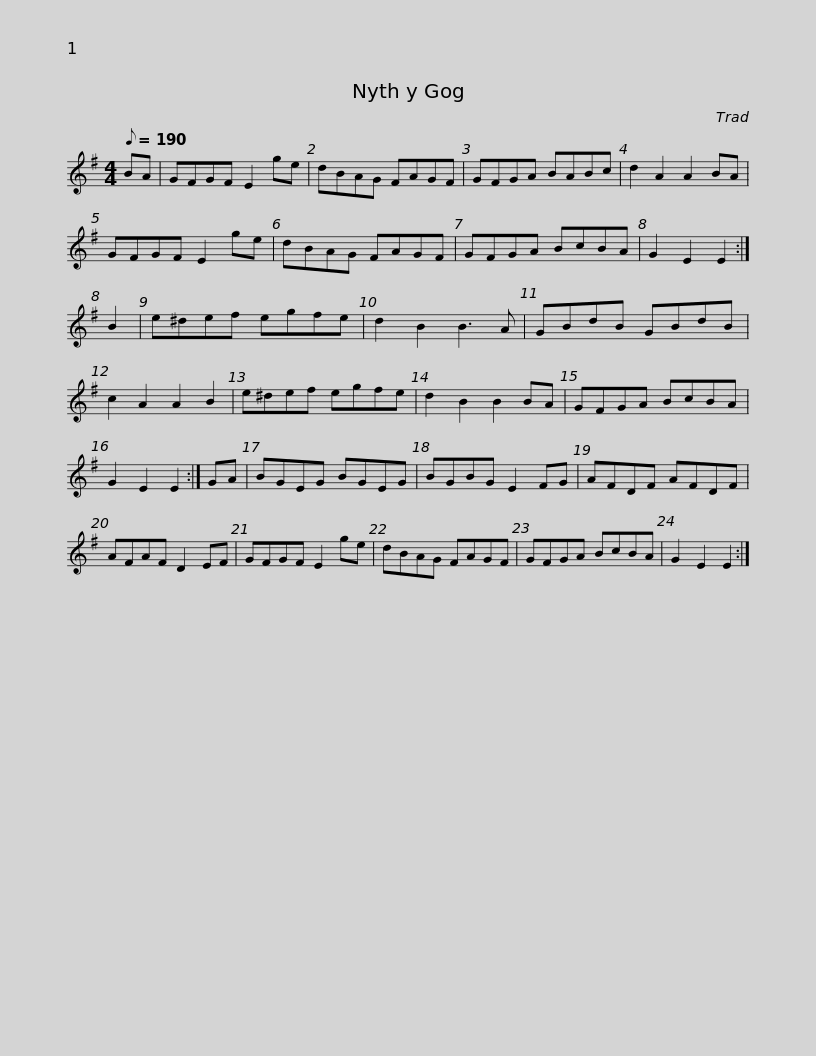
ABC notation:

X:1
L:1/8
Q:1/8=190
M:4/4
I:linebreak $
K:Emin
V:1 treble
V:1
 BA | GFGF E2 ge | dBAG FAGF | GFGA BABc | d2 A2 A2 BA | %5
 GFGF E2 ge | dBAG FAGF |$ GFGA BcBA | G2 E2 E2 :| B2 | %10
 e^def egfe | d2 B2 B3 A | GBdB GBdB | c2 A2 A2 B2 |$ e^def egfe | %15
 d2 B2 B2 BA | GFGA BcBA | G2 E2 E2 :| GA | BGEG BGEG | %20
 BGBG E2 FG |$ AFDF AFDF | AFAF D2 EF | GFGF E2 ge | dBAG FAGF | %25
 GFGA BcBA | G2 E2 E2 :| %27
